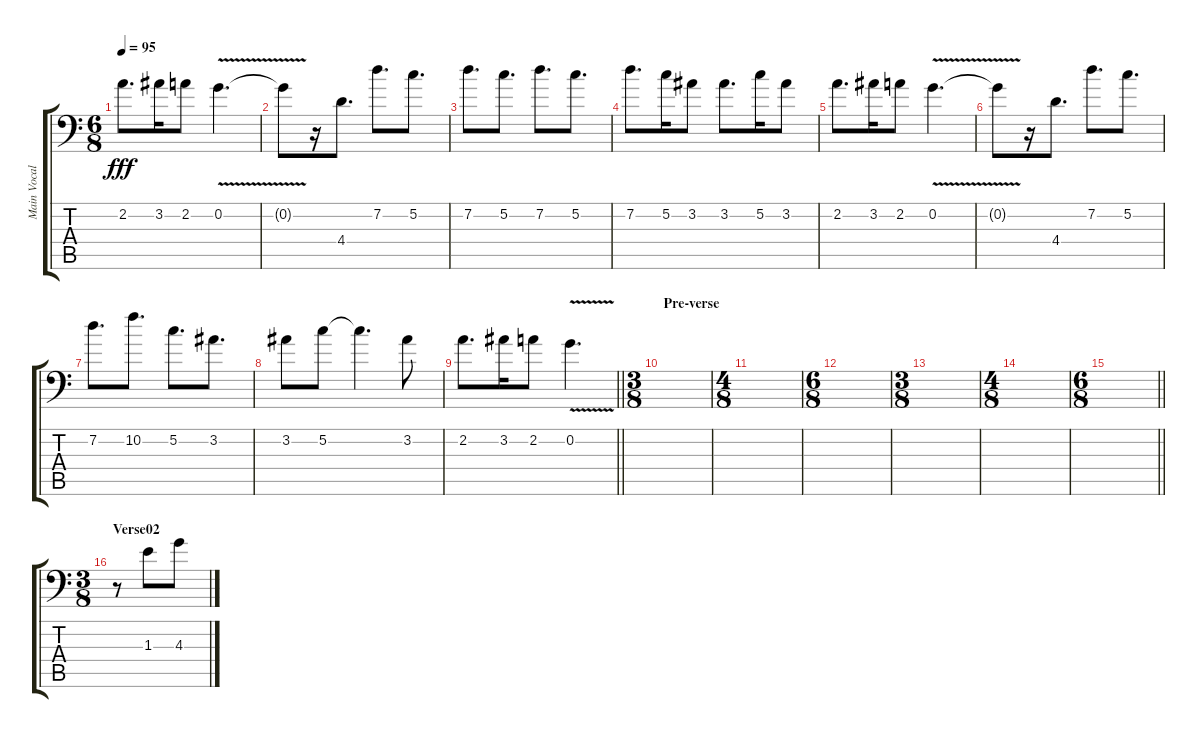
\track ("Main Vocal" "Main Vocal") {instrument electricbassfinger}
\staff {score tabs}
\tuning (C4 G3 Eb3 Bb2 F2 Bb1) {hide}
\ts (6 8)
\tempo 95
\clef f4
\ks c
2.2.8{d dy fff} 3.2.16 2.2.8 0.2{v}.4{d} |
0.2{t}.8 r.16 4.4.8{d} 7.2.8{d} 5.2.8{d} |
7.2.8{d} 5.2.8{d} 7.2.8{d} 5.2.8{d} |
7.2.8{d} 5.2.16 3.2.8 3.2.8{d} 5.2.16 3.2.8 |
2.2.8{d} 3.2.16 2.2.8 0.2{v}.4{d} |
0.2{t}.8 r.16 4.4.8{d} 7.2.8{d} 5.2.8{d} |
7.2.8{d} 10.2.8{d} 5.2.8{d} 3.2.8{d} |
3.2.8 5.2.8 5.2{t}.4{d} 3.2.8 |
\barLineRight lightlight
2.2.8{d} 3.2.16 2.2.8 0.2{v}.4{d} |
\ts (3 8)
\section ("" "Pre-verse")
|
\ts (4 8)
|
\ts (6 8)
|
\ts (3 8)
|
\ts (4 8)
|
\ts (6 8)
\barLineRight lightlight
|
\ts (3 8)
\section ("" "Verse02")
r.8 1.3.8 4.3.8
